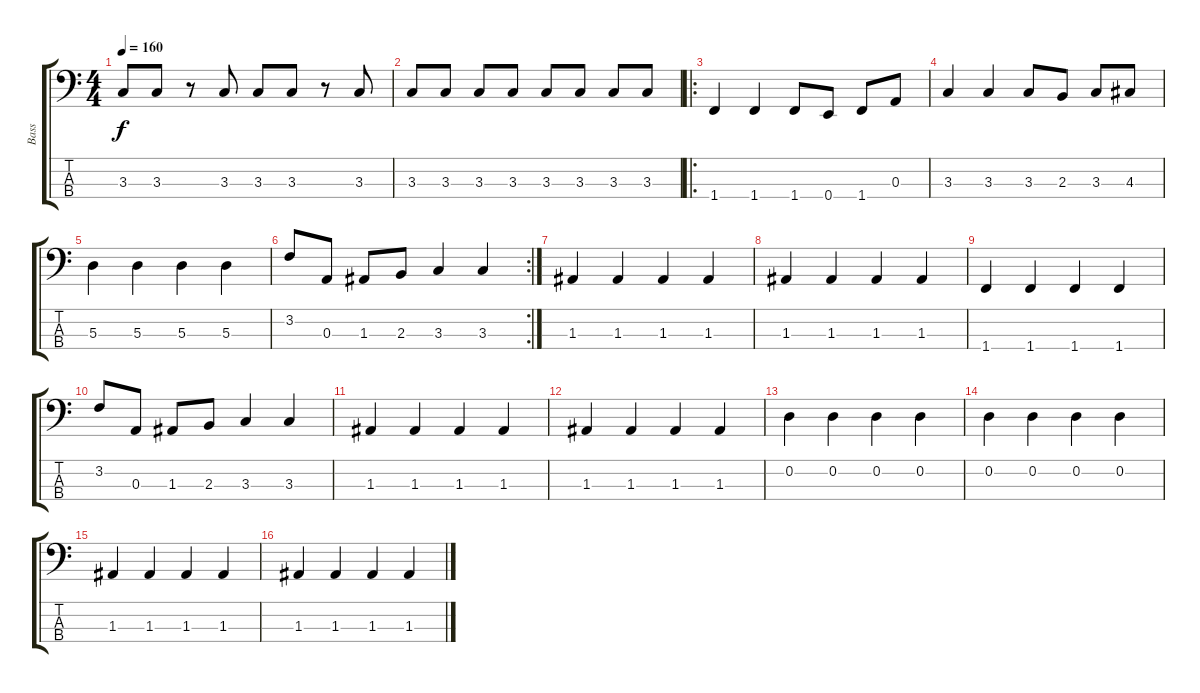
\track ("Bass" "Bass") {instrument electricbassfinger}
\staff {score tabs}
\tuning (G2 D2 A1 E1) {hide}
\ts (4 4)
\tempo 160
\clef f4
\ks c
3.3.8{dy f} 3.3.8 r.8 3.3.8 3.3.8 3.3.8 r.8 3.3.8 |
3.3.8 3.3.8 3.3.8 3.3.8 3.3.8 3.3.8 3.3.8 3.3.8 |
\ro
1.4.4 1.4.4 1.4.8 0.4.8 1.4.8 0.3.8 |
3.3.4 3.3.4 3.3.8 2.3.8 3.3.8 4.3.8 |
5.3.4 5.3.4 5.3.4 5.3.4 |
\rc 2
3.2.8 0.3.8 1.3.8 2.3.8 3.3.4 3.3.4 |
1.3.4 1.3.4 1.3.4 1.3.4 |
1.3.4 1.3.4 1.3.4 1.3.4 |
1.4.4 1.4.4 1.4.4 1.4.4 |
3.2.8 0.3.8 1.3.8 2.3.8 3.3.4 3.3.4 |
1.3.4 1.3.4 1.3.4 1.3.4 |
1.3.4 1.3.4 1.3.4 1.3.4 |
0.2.4 0.2.4 0.2.4 0.2.4 |
0.2.4 0.2.4 0.2.4 0.2.4 |
1.3.4 1.3.4 1.3.4 1.3.4 |
1.3.4 1.3.4 1.3.4 1.3.4
